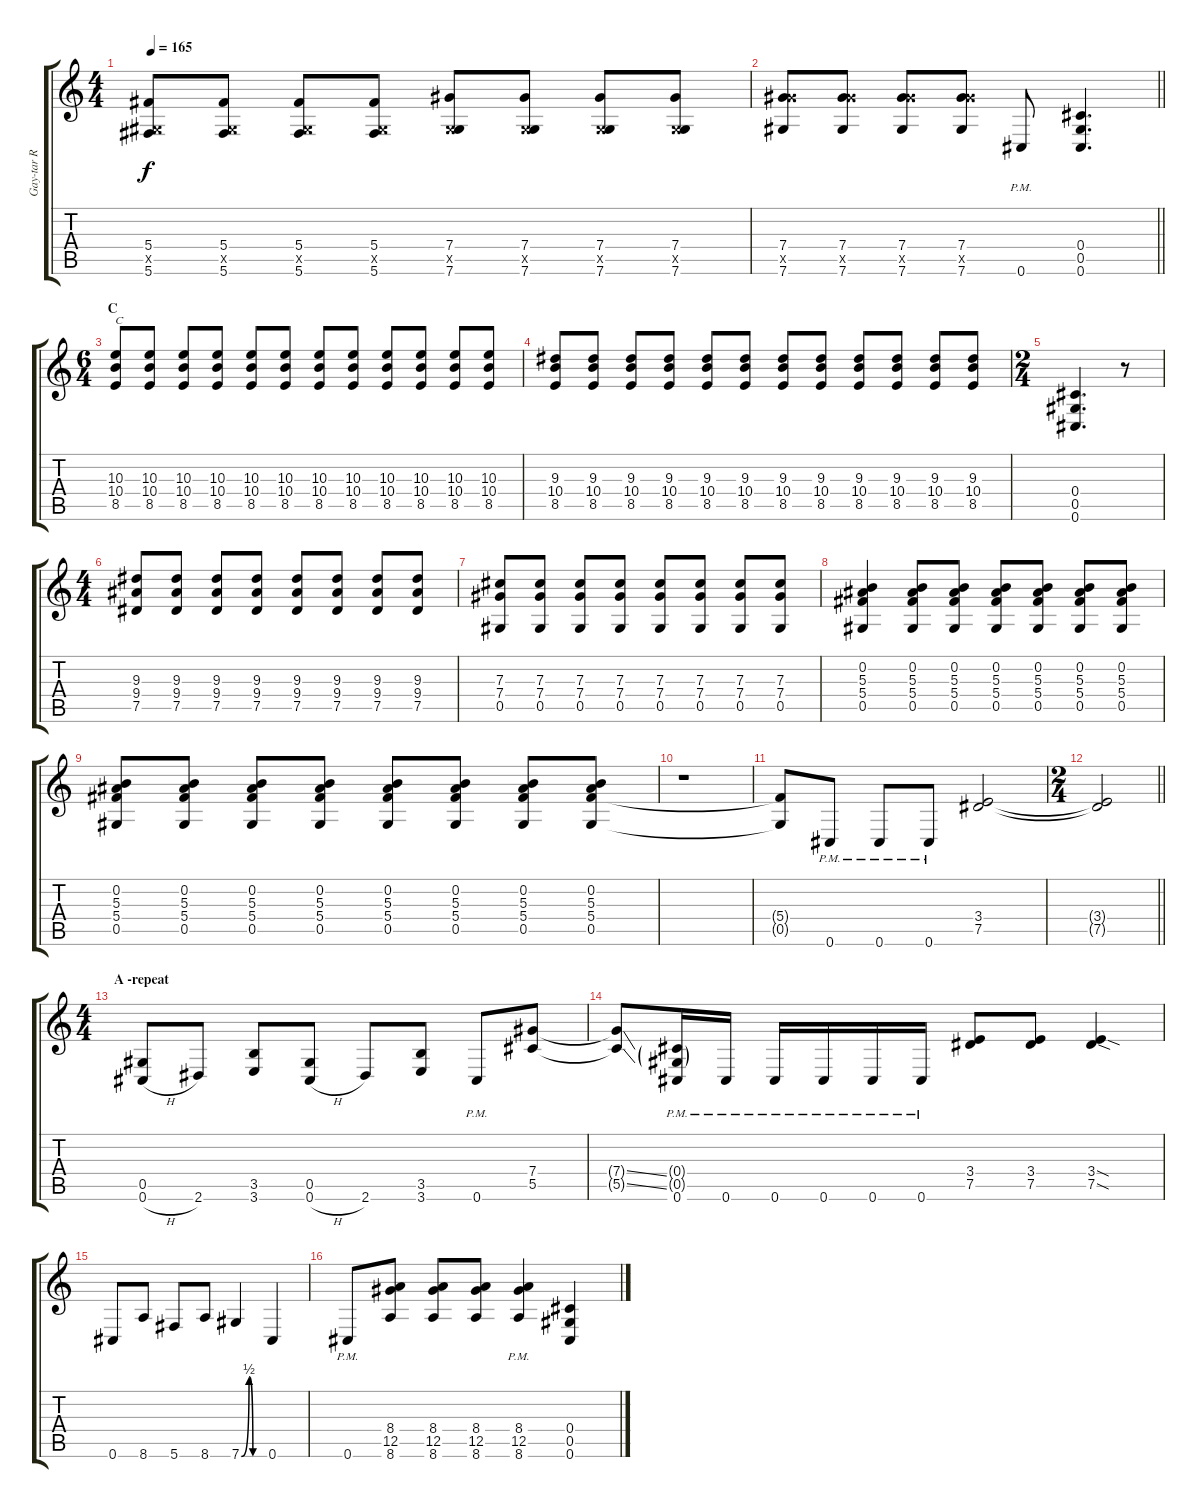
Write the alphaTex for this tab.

\track ("Gay-tar R" "Gay-tar R") {instrument distortionguitar}
\staff {score tabs}
\tuning (Eb4 Bb3 Gb3 Db3 Ab2 Db2) {hide}
\ts (4 4)
\tempo 165
\clef g2
\ks c
(5.4 0.5{x} 5.6).8{dy f} (5.4 0.5{x} 5.6).8 (5.4 0.5{x} 5.6).8 (5.4 0.5{x} 5.6).8 (7.4 0.5{x} 7.6).8 (7.4 0.5{x} 7.6).8 (7.4 0.5{x} 7.6).8 (7.4 0.5{x} 7.6).8 |
\barLineRight lightlight
(7.4 12.5{x} 7.6).8 (7.4 12.5{x} 7.6).8 (7.4 12.5{x} 7.6).8 (7.4 12.5{x} 7.6).8 0.6{pm}.8 (0.4 0.5 0.6).4{d} |
\ts (6 4)
\section ("" "C")
(10.3 10.4 8.5).8{txt "C"} (10.3 10.4 8.5).8 (10.3 10.4 8.5).8 (10.3 10.4 8.5).8 (10.3 10.4 8.5).8 (10.3 10.4 8.5).8 (10.3 10.4 8.5).8 (10.3 10.4 8.5).8 (10.3 10.4 8.5).8 (10.3 10.4 8.5).8 (10.3 10.4 8.5).8 (10.3 10.4 8.5).8 |
(9.3 10.4 8.5).8 (9.3 10.4 8.5).8 (9.3 10.4 8.5).8 (9.3 10.4 8.5).8 (9.3 10.4 8.5).8 (9.3 10.4 8.5).8 (9.3 10.4 8.5).8 (9.3 10.4 8.5).8 (9.3 10.4 8.5).8 (9.3 10.4 8.5).8 (9.3 10.4 8.5).8 (9.3 10.4 8.5).8 |
\ts (2 4)
(0.4 0.5 0.6).4{d} r.8 |
\ts (4 4)
(9.3 9.4 7.5).8 (9.3 9.4 7.5).8 (9.3 9.4 7.5).8 (9.3 9.4 7.5).8 (9.3 9.4 7.5).8 (9.3 9.4 7.5).8 (9.3 9.4 7.5).8 (9.3 9.4 7.5).8 |
(7.3 7.4 0.5).8 (7.3 7.4 0.5).8 (7.3 7.4 0.5).8 (7.3 7.4 0.5).8 (7.3 7.4 0.5).8 (7.3 7.4 0.5).8 (7.3 7.4 0.5).8 (7.3 7.4 0.5).8 |
(0.2 5.3 5.4 0.5).4 (0.2 5.3 5.4 0.5).8 (0.2 5.3 5.4 0.5).8 (0.2 5.3 5.4 0.5).8 (0.2 5.3 5.4 0.5).8 (0.2 5.3 5.4 0.5).8 (0.2 5.3 5.4 0.5).8 |
(0.2 5.3 5.4 0.5).8 (0.2 5.3 5.4 0.5).8 (0.2 5.3 5.4 0.5).8 (0.2 5.3 5.4 0.5).8 (0.2 5.3 5.4 0.5).8 (0.2 5.3 5.4 0.5).8 (0.2 5.3 5.4 0.5).8 (0.2 5.3 5.4 0.5).8 |
r.1 |
(5.4{t} 0.5{t}).8 0.6{pm}.8 0.6{pm}.8 0.6{pm}.8 (3.4 7.5).2 |
\ts (2 4)
\barLineRight lightlight
(3.4{t} 7.5{t}).2 |
\ts (4 4)
\section ("" "A -repeat")
(0.5 0.6{h}).8 2.6.8 (3.5 3.6).8 (0.5 0.6{h}).8 2.6.8 (3.5 3.6).8 0.6{pm}.8 (7.4 5.5).8 |
(7.4{ss t} 5.5{ss t}).8 (0.4{g} 0.5{g} 0.6{pm}).16 0.6{pm}.16 0.6{pm}.16 0.6{pm}.16 0.6{pm}.16 0.6{pm}.16 (3.4 7.5).8 (3.4 7.5).8 (3.4{sod} 7.5{sod}).4 |
0.6.8 8.6.8 5.6.8 8.6.8 7.6{be (custom 0 0 20 2 30 0 60 0)}.4 0.6.4 |
0.6{pm}.8 (8.4 12.5 8.6).8 (8.4 12.5 8.6).8 (8.4 12.5 8.6).8 (8.4 12.5 8.6{pm}).4 (0.4 0.5 0.6).4
